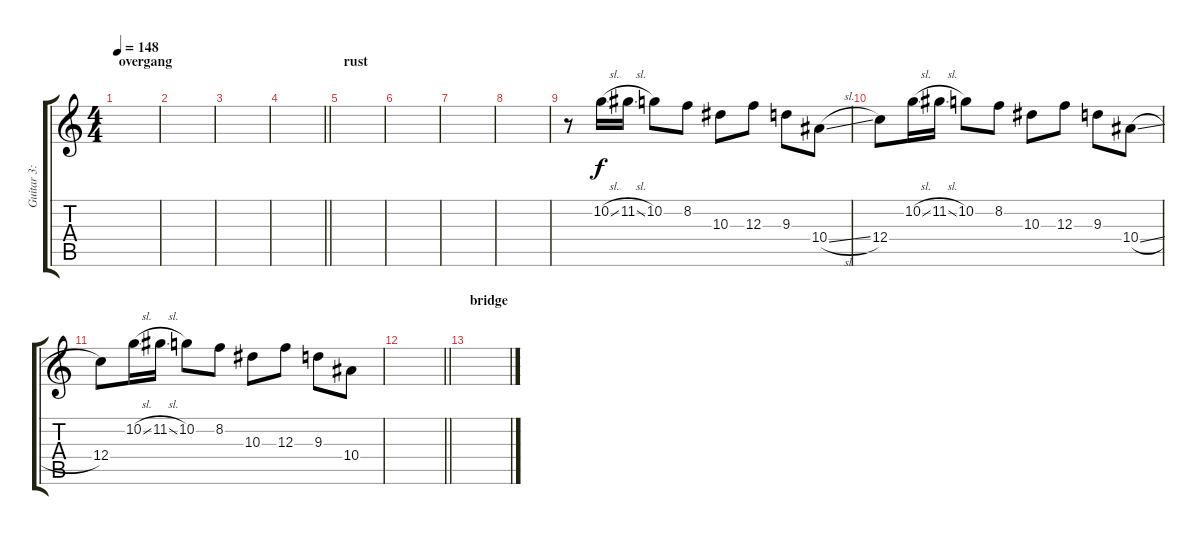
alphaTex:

\track ("Guitar 3: Additional" "Guitar 3: ") {instrument distortionguitar}
\staff {score tabs}
\tuning (D4 A3 F3 C3 G2 C2) {hide}
\ts (4 4)
\section ("" "overgang")
\tempo 148
\clef g2
\ks c
|
|
|
\barLineRight lightlight
|
\section ("" "rust")
|
|
|
|
r.8 10.2{sl}.16{volume 8} 11.2{sl}.16 10.2.8 8.2.8 10.3.8 12.3.8 9.3.8 10.4{sl}.8 |
12.4.8{balance 10} 10.2{sl}.16{volume 1} 11.2{sl}.16 10.2.8 8.2.8 10.3.8 12.3.8 9.3.8 10.4{sl}.8 |
12.4.8{balance 14} 10.2{sl}.16 11.2{sl}.16 10.2.8 8.2.8 10.3.8 12.3.8 9.3.8 10.4.8 |
\barLineRight lightlight
|
\section ("" "bridge")
